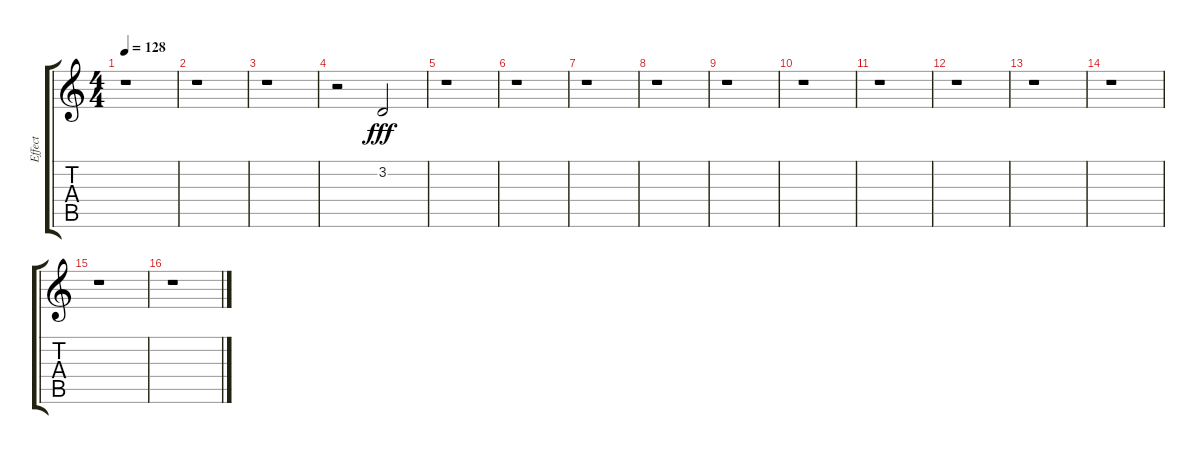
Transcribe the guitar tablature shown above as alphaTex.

\track ("Effect" "Effect") {instrument seashore}
\staff {score tabs}
\tuning (E4 B3 G3 D3 A2 E2) {hide}
\ts (4 4)
\tempo 128
\clef g2
\ks c
r.1{dy fff} |
r.1 |
r.1 |
r.2 3.2.2{balance 0} |
r.1 |
r.1 |
r.1 |
r.1 |
r.1 |
r.1 |
r.1 |
r.1 |
r.1 |
r.1 |
r.1 |
r.1
